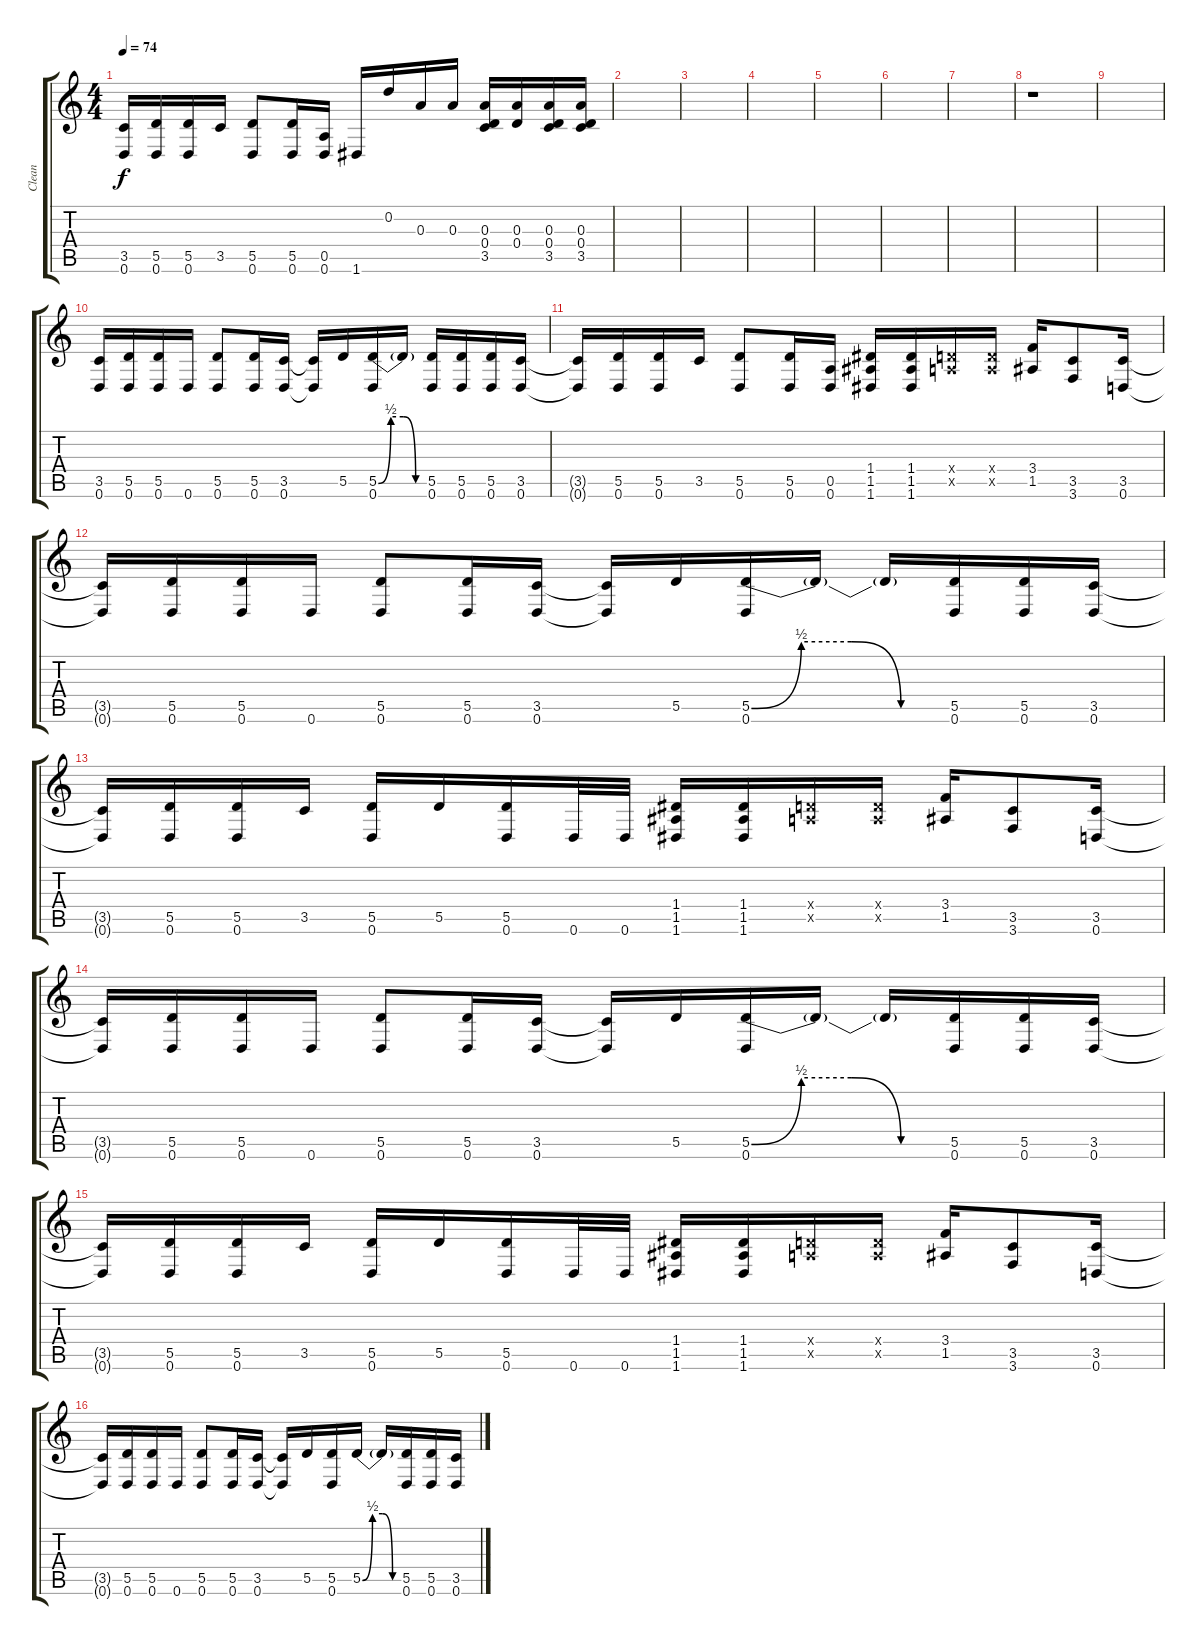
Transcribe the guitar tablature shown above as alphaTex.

\track ("Clean" "Clean") {instrument electricguitarclean}
\staff {score tabs}
\tuning (D4 D4 A3 D3 A2 D2) {hide}
\ts (4 4)
\tempo 74
\clef g2
\ks c
(3.5 0.6).16{dy f} (5.5 0.6).16 (5.5 0.6).16 3.5.16 (5.5 0.6).8 (5.5 0.6).16 (0.5 0.6).16 1.6.16 0.2.16{instrument distortionguitar} 0.3.16 0.3.16 (0.3 0.4 3.5).16 (0.3 0.4).16 (0.3 0.4 3.5).16 (0.3 0.4 3.5).16 |
|
|
|
|
|
|
r.1 |
|
(3.5 0.6).16{instrument electricguitarclean} (5.5 0.6).16 (5.5 0.6).16 0.6.16 (5.5 0.6).8 (5.5 0.6).16 (3.5 0.6).16 (3.5{t} 0.6{t}).16 5.5.16 (5.5{be (custom 0 0 15 2 30 2 45 0 60 0)} 0.6).16 5.5{t}.16 (5.5 0.6).16 (5.5 0.6).16 (5.5 0.6).16 (3.5 0.6).16 |
(3.5{t} 0.6{t}).16 (5.5 0.6).16 (5.5 0.6).16 3.5.16 (5.5 0.6).8 (5.5 0.6).16 (0.5 0.6).16 (1.4 1.5 1.6).16 (1.4 1.5 1.6).16 (0.4{x} 0.5{x}).16 (0.4{x} 0.5{x}).16 (3.4 1.5).16 (3.5 3.6).8 (3.5 0.6).16 |
(3.5{t} 0.6{t}).16 (5.5 0.6).16 (5.5 0.6).16 0.6.16 (5.5 0.6).8 (5.5 0.6).16 (3.5 0.6).16 (3.5{t} 0.6{t}).16 5.5.16 (5.5{be (custom 0 0 15 2 30 2 45 0 60 0)} 0.6).16 5.5{t}.16 5.5{t}.16 (5.5 0.6).16 (5.5 0.6).16 (3.5 0.6).16 |
(3.5{t} 0.6{t}).16 (5.5 0.6).16 (5.5 0.6).16 3.5.16 (5.5 0.6).16 5.5.16 (5.5 0.6).16 0.6.32 0.6.32 (1.4 1.5 1.6).16 (1.4 1.5 1.6).16 (0.4{x} 0.5{x}).16 (0.4{x} 0.5{x}).16 (3.4 1.5).16 (3.5 3.6).8 (3.5 0.6).16 |
(3.5{t} 0.6{t}).16 (5.5 0.6).16 (5.5 0.6).16 0.6.16 (5.5 0.6).8 (5.5 0.6).16 (3.5 0.6).16 (3.5{t} 0.6{t}).16 5.5.16 (5.5{be (custom 0 0 15 2 30 2 45 0 60 0)} 0.6).16 5.5{t}.16 5.5{t}.16 (5.5 0.6).16 (5.5 0.6).16 (3.5 0.6).16 |
(3.5{t} 0.6{t}).16 (5.5 0.6).16 (5.5 0.6).16 3.5.16 (5.5 0.6).16 5.5.16 (5.5 0.6).16 0.6.32 0.6.32 (1.4 1.5 1.6).16 (1.4 1.5 1.6).16 (0.4{x} 0.5{x}).16 (0.4{x} 0.5{x}).16 (3.4 1.5).16 (3.5 3.6).8 (3.5 0.6).16 |
(3.5{t} 0.6{t}).16 (5.5 0.6).16 (5.5 0.6).16 0.6.16 (5.5 0.6).8 (5.5 0.6).16 (3.5 0.6).16 (3.5{t} 0.6{t}).16 5.5.16 (5.5 0.6).16 5.5{be (custom 0 0 15 2 30 2 45 0 60 0)}.16 5.5{t}.16 (5.5 0.6).16 (5.5 0.6).16 (3.5 0.6).16
